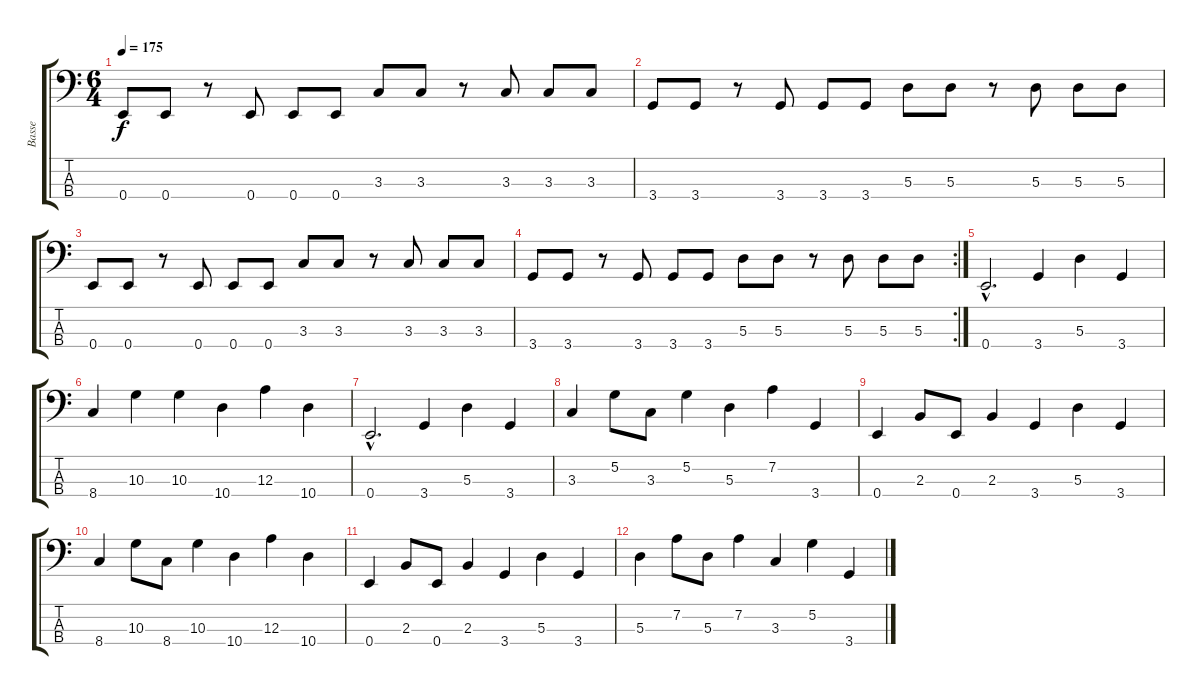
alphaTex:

\track ("Basse" "Basse") {instrument electricbassfinger}
\staff {score tabs}
\tuning (G2 D2 A1 E1) {hide}
\ts (6 4)
\tempo 175
\clef f4
\ks c
0.4.8{dy f} 0.4.8 r.8 0.4.8 0.4.8 0.4.8 3.3.8 3.3.8 r.8 3.3.8 3.3.8 3.3.8 |
3.4.8 3.4.8 r.8 3.4.8 3.4.8 3.4.8 5.3.8 5.3.8 r.8 5.3.8 5.3.8 5.3.8 |
0.4.8 0.4.8 r.8 0.4.8 0.4.8 0.4.8 3.3.8 3.3.8 r.8 3.3.8 3.3.8 3.3.8 |
\rc 2
3.4.8 3.4.8 r.8 3.4.8 3.4.8 3.4.8 5.3.8 5.3.8 r.8 5.3.8 5.3.8 5.3.8 |
0.4{hac}.2{d} 3.4.4 5.3.4 3.4.4 |
8.4.4 10.3.4 10.3.4 10.4.4 12.3.4 10.4.4 |
0.4{hac}.2{d} 3.4.4 5.3.4 3.4.4 |
3.3.4 5.2.8 3.3.8 5.2.4 5.3.4 7.2.4 3.4.4 |
0.4.4 2.3.8 0.4.8 2.3.4 3.4.4 5.3.4 3.4.4 |
8.4.4 10.3.8 8.4.8 10.3.4 10.4.4 12.3.4 10.4.4 |
0.4.4 2.3.8 0.4.8 2.3.4 3.4.4 5.3.4 3.4.4 |
5.3.4 7.2.8 5.3.8 7.2.4 3.3.4 5.2.4 3.4.4
